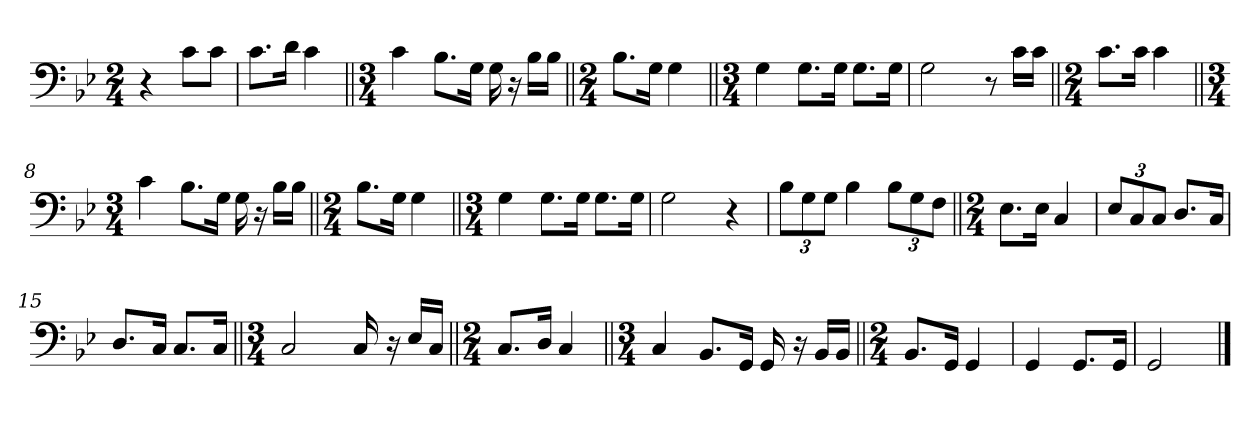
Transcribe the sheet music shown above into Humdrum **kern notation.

**kern
*part1
*staff1
*clefF4
*k[b-e-]
*M2/4
=1
4r
8c\L
8c\J
=2
8.c\L
16d\Jk
4c\
=3||
*M3/4
4c\
8.B-\L
16G\Jk
16G\
16r
16B-\LL
16B-\JJ
=4||
*M2/4
8.B-\L
16G\Jk
4G\
=5||
*M3/4
4G\
8.G\L
16G\Jk
8.G\L
16G\Jk
=6
2G\
8r
16c\LL
16c\JJ
=7||
*M2/4
8.c\L
16c\Jk
4c\
=8||
*M3/4
4c\
8.B-\L
16G\Jk
16G\
16r
16B-\LL
16B-\JJ
=9||
*M2/4
8.B-\L
16G\Jk
4G\
=10||
*M3/4
4G\
8.G\L
16G\Jk
8.G\L
16G\Jk
=11
2G\
4r
=12
12B-\L
12G\
12G\J
4B-\
12B-\L
12G\
12F\J
=13||
*M2/4
8.E-\L
16E-\Jk
4C/
=14
12E-/L
12C/
12C/J
8.D/L
16C/Jk
=15
8.D/L
16C/Jk
8.C/L
16C/Jk
=16||
*M3/4
2C/
16C/
16r
16E-/LL
16C/JJ
=17||
*M2/4
8.C/L
16D/Jk
4C/
=18||
*M3/4
4C/
8.BB-/L
16GG/Jk
16GG/
16r
16BB-/LL
16BB-/JJ
=19||
*M2/4
8.BB-/L
16GG/Jk
4GG/
=20
4GG/
8.GG/L
16GG/Jk
=21
2GG/
==
*-
